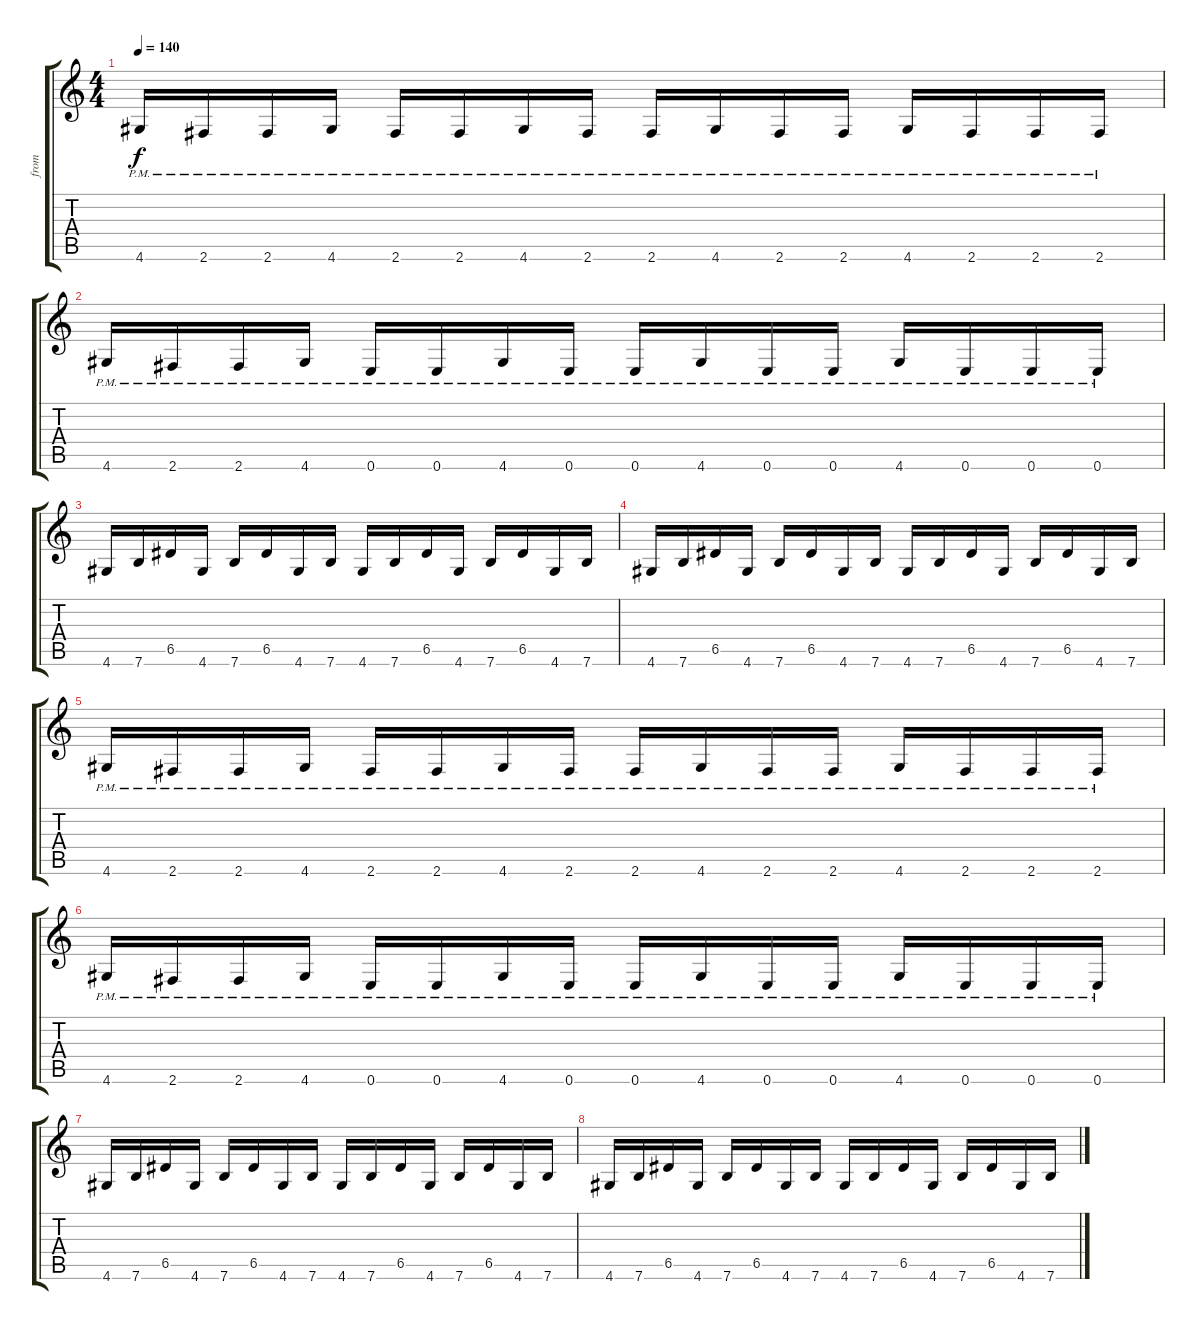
\track ("from" "from") {instrument acousticguitarsteel}
\staff {score tabs}
\tuning (E4 B3 G3 D3 A2 E2) {hide}
\ts (4 4)
\tempo 140
\clef g2
\ks c
4.6{pm}.16{dy f} 2.6{pm}.16 2.6{pm}.16 4.6{pm}.16 2.6{pm}.16 2.6{pm}.16 4.6{pm}.16 2.6{pm}.16 2.6{pm}.16 4.6{pm}.16 2.6{pm}.16 2.6{pm}.16 4.6{pm}.16 2.6{pm}.16 2.6{pm}.16 2.6{pm}.16 |
4.6{pm}.16 2.6{pm}.16 2.6{pm}.16 4.6{pm}.16 0.6{pm}.16 0.6{pm}.16 4.6{pm}.16 0.6{pm}.16 0.6{pm}.16 4.6{pm}.16 0.6{pm}.16 0.6{pm}.16 4.6{pm}.16 0.6{pm}.16 0.6{pm}.16 0.6{pm}.16 |
4.6.16 7.6.16 6.5.16 4.6.16 7.6.16 6.5.16 4.6.16 7.6.16 4.6.16 7.6.16 6.5.16 4.6.16 7.6.16 6.5.16 4.6.16 7.6.16 |
4.6.16 7.6.16 6.5.16 4.6.16 7.6.16 6.5.16 4.6.16 7.6.16 4.6.16 7.6.16 6.5.16 4.6.16 7.6.16 6.5.16 4.6.16 7.6.16 |
4.6{pm}.16 2.6{pm}.16 2.6{pm}.16 4.6{pm}.16 2.6{pm}.16 2.6{pm}.16 4.6{pm}.16 2.6{pm}.16 2.6{pm}.16 4.6{pm}.16 2.6{pm}.16 2.6{pm}.16 4.6{pm}.16 2.6{pm}.16 2.6{pm}.16 2.6{pm}.16 |
4.6{pm}.16 2.6{pm}.16 2.6{pm}.16 4.6{pm}.16 0.6{pm}.16 0.6{pm}.16 4.6{pm}.16 0.6{pm}.16 0.6{pm}.16 4.6{pm}.16 0.6{pm}.16 0.6{pm}.16 4.6{pm}.16 0.6{pm}.16 0.6{pm}.16 0.6{pm}.16 |
4.6.16 7.6.16 6.5.16 4.6.16 7.6.16 6.5.16 4.6.16 7.6.16 4.6.16 7.6.16 6.5.16 4.6.16 7.6.16 6.5.16 4.6.16 7.6.16 |
4.6.16 7.6.16 6.5.16 4.6.16 7.6.16 6.5.16 4.6.16 7.6.16 4.6.16 7.6.16 6.5.16 4.6.16 7.6.16 6.5.16 4.6.16 7.6.16
